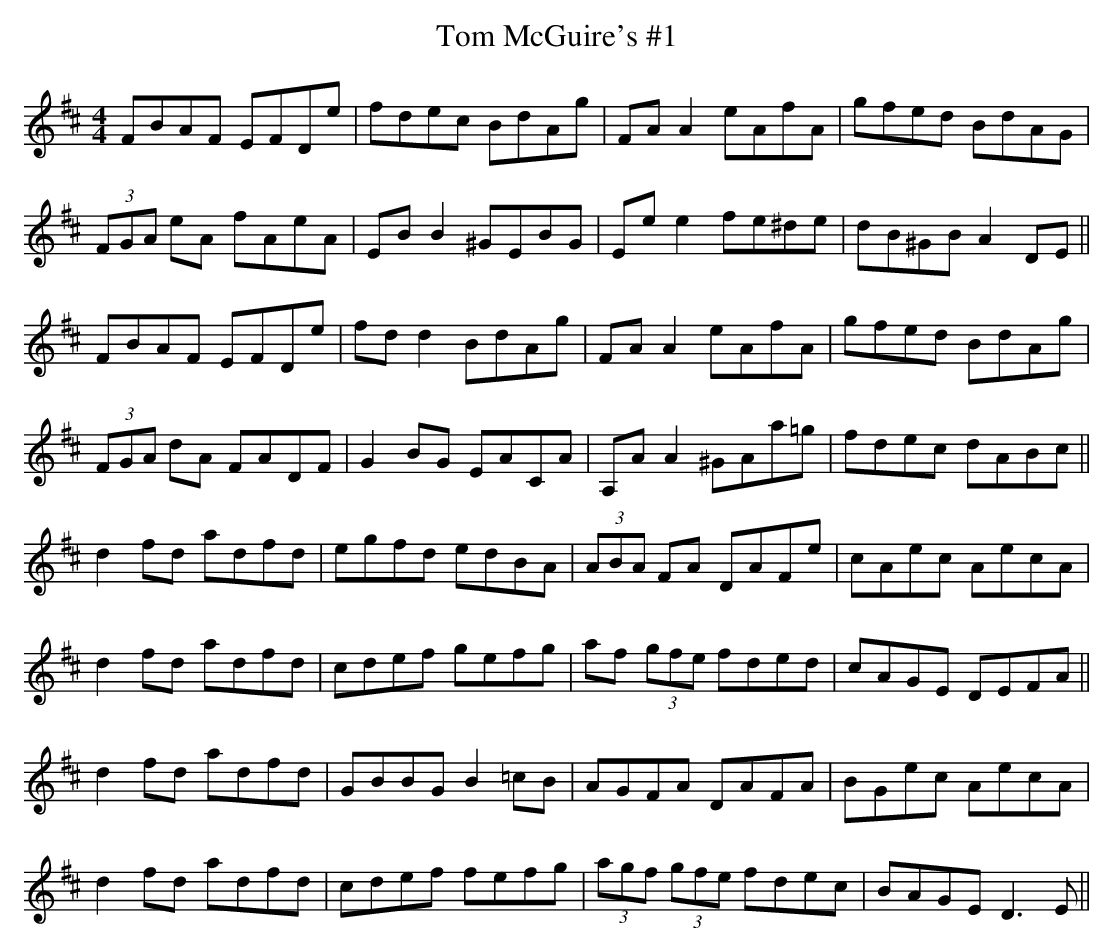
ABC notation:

X:1
T: Tom McGuire's #1
L: 1/8
M: 4/4
K: D
FBAF EFDe | fdec BdAg | FA A2 eAfA | gfed BdAG |
(3FGA eA fAeA | EB B2 ^GEBG | Ee e2 fe^de | dB^GB A2 DE ||
FBAF EFDe | fd d2 BdAg | FA A2 eAfA | gfed BdAg |
(3FGA dA FADF | G2 BG EACA | A,A A2 ^GAa=g | fdec dABc ||
d2 fd adfd | egfd edBA | (3ABA FA DAFe | cAec AecA |
d2 fd adfd |  cdef gefg | af (3gfe fded | cAGE DEFA ||
d2 fd adfd | GBBG B2 =cB | AGFA DAFA | BGec AecA |
d2 fd adfd | cdef fefg | (3agf (3gfe fdec | BAGE D3 E ||
